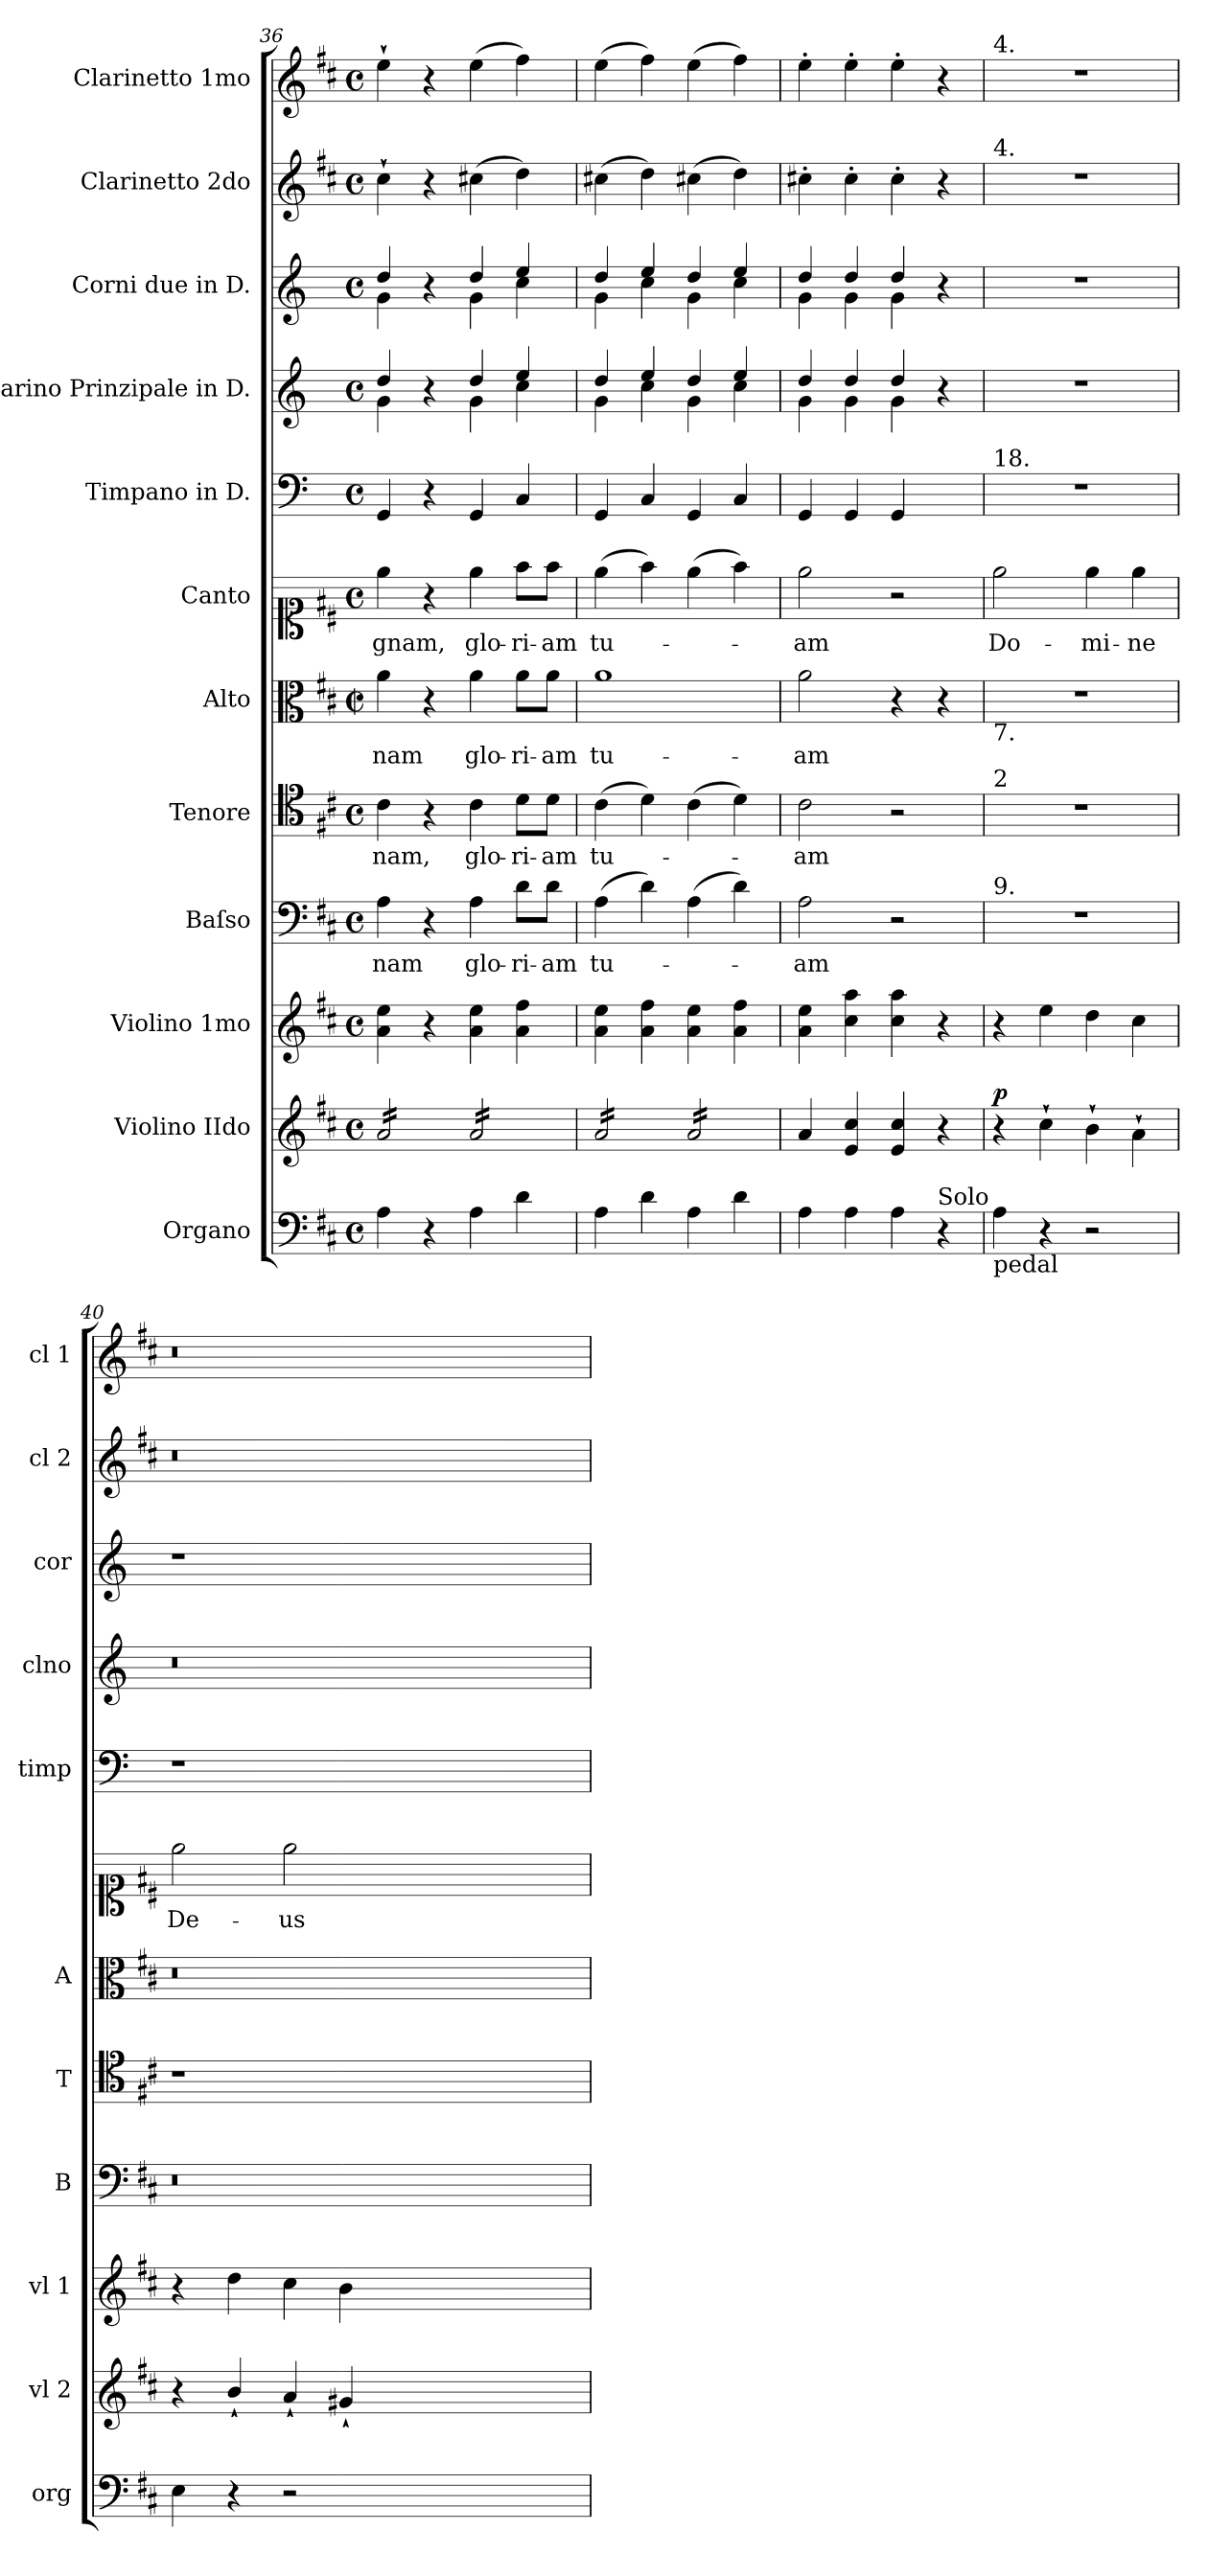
**kern	**dynam	**kern	**dynam	**kern	**kern	**text	**kern	**text	**kern	**text	**kern	**text	**kern	**kern	**kern	**kern	**kern
*part12	*part12	*part11	*part11	*part10	*part9	*part9	*part8	*part8	*part7	*part7	*part6	*part6	*part5	*part4	*part3	*part2	*part1
*staff12	*staff12	*staff11	*staff11	*staff10	*staff9	*staff9	*staff8	*staff8	*staff7	*staff7	*staff6	*staff6	*staff5	*staff4	*staff3	*staff2	*staff1
*I"Organo	*	*I"Violino IIdo	*	*I"Violino 1mo	*I"Baſso	*	*I"Tenore	*	*I"Alto	*	*I"Canto	*	*I"Timpano in D.	*I"Clarino Prinzipale in D.	*I"Corni due in D.	*I"Clarinetto 2do	*I"Clarinetto 1mo
*I'org	*	*I'vl 2	*	*I'vl 1	*I'B	*	*I'T	*	*I'A	*	*	*	*I'timp	*I'clno	*I'cor	*I'cl 2	*I'cl 1
*clefF4	*	*clefG2	*	*clefG2	*clefF4	*	*clefC4	*	*clefC3	*	*clefC1	*	*clefF4	*clefG2	*clefG2	*clefG2	*clefG2
*	*	*	*	*	*	*	*	*	*	*	*	*	*ITrd-1c-2	*ITrd-1c-2	*ITrd6c10	*	*
*k[f#c#]	*	*k[f#c#]	*	*k[f#c#]	*k[f#c#]	*	*k[f#c#]	*	*k[f#c#]	*	*k[f#c#]	*	*k[f#c#]	*k[f#c#]	*k[f#c#]	*k[f#c#]	*k[f#c#]
*M4/4	*	*M4/4	*	*M4/4	*M4/4	*	*M4/4	*	*M4/4	*	*M4/4	*	*M4/4	*M4/4	*M4/4	*M4/4	*M4/4
*met(c)	*	*met(c)	*	*met(c)	*met(c)	*	*met(c)	*	*met(c|)	*	*met(c)	*	*met(c)	*met(c)	*met(c)	*met(c)	*met(c)
=36	=36	=36	=36	=36	=36	=36	=36	=36	=36	=36	=36	=36	=36	=36	=36	=36	=36
!	!	!	!	!	!	!	!	!	!	!LO:LY:i	!	!	!	!	!	!	!
*	*	*	*	*	*	*	*	*	*	*	*	*	*	*^	*^	*	*
*	*	*tremolo	*	*	*	*	*	*	*	*	*	*	*	*	*	*	*	*	*
4A\	.	16a/LL	.	4a\ 4ee\	4A\	-nam	4c#\	-nam,	4a\	-nam	4ee\	-gnam,	4AA/	4ee/	4a\	4e/	4A\	4cc#`\	4ee`\
.	.	16a/	.	.	.	.	.	.	.	.	.	.	.	.	.	.	.	.	.
.	.	16a/	.	.	.	.	.	.	.	.	.	.	.	.	.	.	.	.	.
.	.	16a/	.	.	.	.	.	.	.	.	.	.	.	.	.	.	.	.	.
4r	.	16a/	.	4r	4r	.	4r	.	4r	.	4r	.	4r	4r	4ryy	4r	4ryy	4r	4r
.	.	16a/	.	.	.	.	.	.	.	.	.	.	.	.	.	.	.	.	.
.	.	16a/	.	.	.	.	.	.	.	.	.	.	.	.	.	.	.	.	.
.	.	16a/JJ	.	.	.	.	.	.	.	.	.	.	.	.	.	.	.	.	.
4A\	.	16a/LL	.	4a\ 4ee\	4A\	glo-	4c#\	glo-	4a\	glo-	4ee\	glo-	4AA/	4ee/	4a\	4e/	4A\	(4cc#X\	(4ee\
.	.	16a/	.	.	.	.	.	.	.	.	.	.	.	.	.	.	.	.	.
.	.	16a/	.	.	.	.	.	.	.	.	.	.	.	.	.	.	.	.	.
.	.	16a/	.	.	.	.	.	.	.	.	.	.	.	.	.	.	.	.	.
4d\	.	16a/	.	4a\ 4ff#\	8d\L	-ri-	8d\L	-ri-	8a\L	-ri-	8ff#\L	-ri-	4D/	4ff#/	4dd\	4f#/	4d\	4dd\)	4ff#\)
.	.	16a/	.	.	.	.	.	.	.	.	.	.	.	.	.	.	.	.	.
.	.	16a/	.	.	8d\J	-am	8d\J	-am	8a\J	-am	8ff#\J	-am	.	.	.	.	.	.	.
.	.	16a/JJ	.	.	.	.	.	.	.	.	.	.	.	.	.	.	.	.	.
=37	=37	=37	=37	=37	=37	=37	=37	=37	=37	=37	=37	=37	=37	=37	=37	=37	=37	=37	=37
4A\	.	16a/LL	.	4a\ 4ee\	(4A\	tu-	(4c#\	tu-	1a	tu-	(4ee\	tu-	4AA/	4ee/	4a\	4e/	4A\	(4cc#X\	(4ee\
.	.	16a/	.	.	.	.	.	.	.	.	.	.	.	.	.	.	.	.	.
.	.	16a/	.	.	.	.	.	.	.	.	.	.	.	.	.	.	.	.	.
.	.	16a/	.	.	.	.	.	.	.	.	.	.	.	.	.	.	.	.	.
4d\	.	16a/	.	4a\ 4ff#\	4d\)	.	4d\)	.	.	.	4ff#\)	.	4D/	4ff#/	4dd\	4f#/	4d\	4dd\)	4ff#\)
.	.	16a/	.	.	.	.	.	.	.	.	.	.	.	.	.	.	.	.	.
.	.	16a/	.	.	.	.	.	.	.	.	.	.	.	.	.	.	.	.	.
.	.	16a/JJ	.	.	.	.	.	.	.	.	.	.	.	.	.	.	.	.	.
4A\	.	16a/LL	.	4a\ 4ee\	(4A\	.	(4c#\	.	.	.	(4ee\	.	4AA/	4ee/	4a\	4e/	4A\	(4cc#X\	(4ee\
.	.	16a/	.	.	.	.	.	.	.	.	.	.	.	.	.	.	.	.	.
.	.	16a/	.	.	.	.	.	.	.	.	.	.	.	.	.	.	.	.	.
.	.	16a/	.	.	.	.	.	.	.	.	.	.	.	.	.	.	.	.	.
4d\	.	16a/	.	4a\ 4ff#\	4d\)	.	4d\)	.	.	.	4ff#\)	.	4D/	4ff#/	4dd\	4f#/	4d\	4dd\)	4ff#\)
.	.	16a/	.	.	.	.	.	.	.	.	.	.	.	.	.	.	.	.	.
.	.	16a/	.	.	.	.	.	.	.	.	.	.	.	.	.	.	.	.	.
.	.	16a/JJ	.	.	.	.	.	.	.	.	.	.	.	.	.	.	.	.	.
*	*	*Xtremolo	*	*	*	*	*	*	*	*	*	*	*	*	*	*	*	*	*
=38	=38	=38	=38	=38	=38	=38	=38	=38	=38	=38	=38	=38	=38	=38	=38	=38	=38	=38	=38
4A\	.	4a/	.	4a\ 4ee\	2A\	-am	2c#\	-am	2a\	-am	2ee\	-am	4AA/	4ee/	4a\	4e/	4A\	4cc#X'\	4ee'\
4A\	.	4e/ 4cc#/	.	4cc#\ 4aa\	.	.	.	.	.	.	.	.	4AA/	4ee/	4a\	4e/	4A\	4cc#'\	4ee'\
4A\	.	4e/ 4cc#/	.	4cc#\ 4aa\	2r	.	2r	.	4r	.	2r	.	4AA/	4ee/	4a\	4e/	4A\	4cc#'\	4ee'\
!LO:TX:a:t=Solo	!	!	!	!	!	!	!	!	!	!	!	!	!	!	!	!	!	!	!
!	!LO:DY:b	!	!	!	!	!	!	!	!	!	!	!	!	!	!	!	!	!	!
4r	po&colon;	4r	.	4r	.	.	.	.	4r	.	.	.	4ryy	4r	4ryy	4r	4ryy	4r	4r
=39	=39	=39	=39	=39	=39	=39	=39	=39	=39	=39	=39	=39	=39	=39	=39	=39	=39	=39	=39
!	!	!	!	!	!	!	!	!	!	!	!	!	!	!	!	!	!	!	!LO:TX:a:t=4.
!	!	!	!	!	!	!	!	!	!	!	!	!	!	!	!	!	!	!LO:TX:a:t=4.	!
!	!	!	!	!	!	!	!	!	!	!	!	!	!	!	!	!LO:TX:a:t=14.	!	!	!
!	!	!	!	!	!	!	!	!	!	!	!	!	!	!LO:TX:b:t=4.	!	!	!	!	!
!	!	!	!	!	!	!	!	!	!	!	!	!	!LO:TX:a:t=18.	!	!	!	!	!	!
!	!	!	!	!	!	!	!	!	!LO:TX:b:t=7.	!	!	!	!	!	!	!	!	!	!
!	!	!	!	!	!	!	!LO:TX:a:t=2	!	!	!	!	!	!	!	!	!	!	!	!
!	!	!	!	!	!LO:TX:a:t=9.	!	!	!	!	!	!	!	!	!	!	!	!	!	!
!LO:TX:b:t=pedal	!	!	!	!	!	!	!	!	!	!	!	!	!	!	!	!	!	!	!
!	!	!	!LO:DY:a	!	!	!	!	!	!	!	!	!	!	!	!	!	!	!	!
*	*	*	*	*	*	*	*	*	*	*	*	*	*	*v	*v	*	*	*	*
*	*	*	*	*	*	*	*	*	*	*	*	*	*	*	*v	*v	*	*
4A\	.	4r	p	4r	1r	.	1r	.	1r	.	2ee\	Do-	1r	1r	1r	1r	1r
4r	.	4cc#`\	.	4ee\	.	.	.	.	.	.	.	.	.	.	.	.	.
2r	.	4b`\	.	4dd\	.	.	.	.	.	.	4ee\	-mi-	.	.	.	.	.
.	.	4a`\	.	4cc#\	.	.	.	.	.	.	4ee\	-ne	.	.	.	.	.
=40	=40	=40	=40	=40	=40	=40	=40	=40	=40	=40	=40	=40	=40	=40	=40	=40	=40
4E\	.	4r	.	4r	0.r	.	1r	.	0.r	.	2ee\	De-	1r	0.r	1r	0.r	0.r
4r	.	4b`/	.	4dd\	.	.	.	.	.	.	.	.	.	.	.	.	.
2r	.	4a`/	.	4cc#\	.	.	.	.	.	.	2ee\	-us	.	.	.	.	.
.	.	4g#X`/	.	4b\	.	.	.	.	.	.	.	.	.	.	.	.	.
0ryy	.	0ryy	.	0ryy	.	.	0ryy	.	.	.	0ryy	.	0ryy	.	0ryy	.	.
=	=	=	=	=	=	=	=	=	=	=	=	=	=	=	=	=	=
*-	*-	*-	*-	*-	*-	*-	*-	*-	*-	*-	*-	*-	*-	*-	*-	*-	*-
